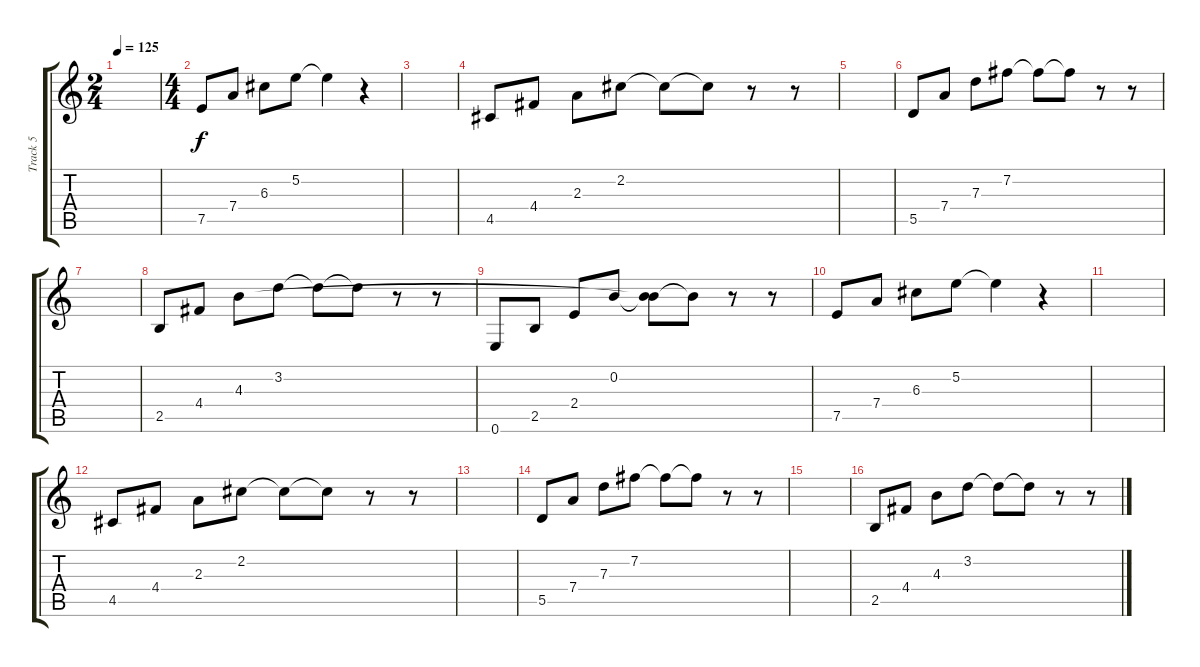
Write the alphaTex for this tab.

\track ("Track 5" "Track 5") {instrument acousticguitarsteel}
\staff {score tabs}
\tuning (E4 B3 G3 D3 A2 E2) {hide}
\ts (2 4)
\tempo 125
\clef g2
\ks c
|
\ts (4 4)
7.5.8 7.4.8 6.3.8 5.2.8 5.2{t}.4 r.4 |
|
4.5.8 4.4.8 2.3.8 2.2.8 2.2{t}.8 2.2{t}.8 r.8 r.8 |
|
5.5.8 7.4.8 7.3.8 7.2.8 7.2{t}.8 7.2{t}.8 r.8 r.8 |
|
2.5.8 4.4.8 4.3.8 3.2.8 3.2{t}.8 3.2{t}.8 r.8 r.8 |
0.6.8 2.5.8 2.4.8 0.2.8 (0.2{t} 4.3{t}).8 0.2{t}.8 r.8 r.8 |
7.5.8 7.4.8 6.3.8 5.2.8 5.2{t}.4 r.4 |
|
4.5.8 4.4.8 2.3.8 2.2.8 2.2{t}.8 2.2{t}.8 r.8 r.8 |
|
5.5.8 7.4.8 7.3.8 7.2.8 7.2{t}.8 7.2{t}.8 r.8 r.8 |
|
2.5.8 4.4.8 4.3.8 3.2.8 3.2{t}.8 3.2{t}.8 r.8 r.8
